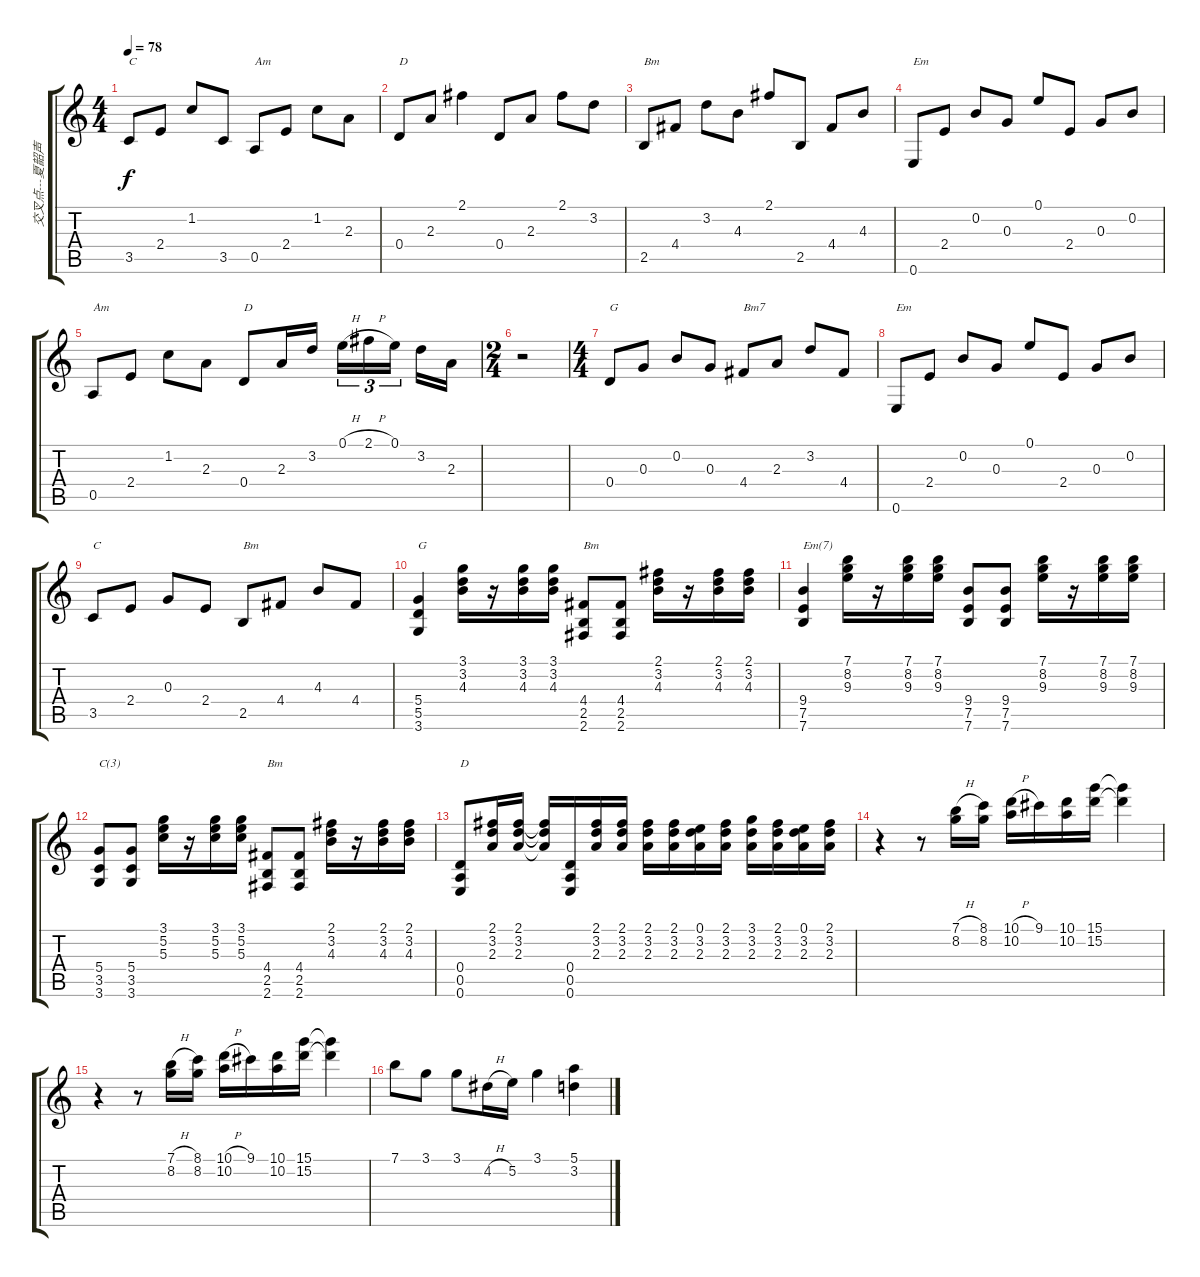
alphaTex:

\track ("交叉点---夏韶声" "交叉点---夏韶声") {instrument acousticguitarsteel}
\staff {score tabs}
\tuning (E4 B3 G3 D3 A2 E2) {hide}
\ts (4 4)
\tempo 78
\clef g2
\ks c
3.5.8{txt "C" dy f} 2.4.8 1.2.8 3.5.8 0.5.8{txt "Am"} 2.4.8 1.2.8 2.3.8 |
0.4.8{txt "D"} 2.3.8 2.1.4 0.4.8 2.3.8 2.1.8 3.2.8 |
2.5.8{txt "Bm"} 4.4.8 3.2.8 4.3.8 2.1.8 2.5.8 4.4.8 4.3.8 |
0.6.8{txt "Em"} 2.4.8 0.2.8 0.3.8 0.1.8 2.4.8 0.3.8 0.2.8 |
0.5.8{txt "Am"} 2.4.8 1.2.8 2.3.8 0.4.8{txt "D"} 2.3.16 3.2.16 0.1{h}.16{tu (3 2)} 2.1{h}.16{tu (3 2)} 0.1.16{tu (3 2)} 3.2.16 2.3.16 |
\ts (2 4)
r.2 |
\ts (4 4)
0.4.8{txt "G"} 0.3.8 0.2.8 0.3.8 4.4.8{txt "Bm7"} 2.3.8 3.2.8 4.4.8 |
0.6.8{txt "Em"} 2.4.8 0.2.8 0.3.8 0.1.8 2.4.8 0.3.8 0.2.8 |
3.5.8{txt "C"} 2.4.8 0.3.8 2.4.8 2.5.8{txt "Bm"} 4.4.8 4.3.8 4.4.8 |
(5.4 5.5 3.6).4{txt "G"} (3.1 3.2 4.3).16 r.16 (3.1 3.2 4.3).16 (3.1 3.2 4.3).16 (4.4 2.5 2.6).8{txt "Bm"} (4.4 2.5 2.6).8 (2.1 3.2 4.3).16 r.16 (2.1 3.2 4.3).16 (2.1 3.2 4.3).16 |
(9.4 7.5 7.6).4{txt "Em(7)"} (7.1 8.2 9.3).16 r.16 (7.1 8.2 9.3).16 (7.1 8.2 9.3).16 (9.4 7.5 7.6).8 (9.4 7.5 7.6).8 (7.1 8.2 9.3).16 r.16 (7.1 8.2 9.3).16 (7.1 8.2 9.3).16 |
(5.4 3.5 3.6).8{txt "C(3)"} (5.4 3.5 3.6).8 (3.1 5.2 5.3).16 r.16 (3.1 5.2 5.3).16 (3.1 5.2 5.3).16 (4.4 2.5 2.6).8{txt "Bm"} (4.4 2.5 2.6).8 (2.1 3.2 4.3).16 r.16 (2.1 3.2 4.3).16 (2.1 3.2 4.3).16 |
(0.4 0.5 0.6).8{txt "D"} (2.1 3.2 2.3).16 (2.1 3.2 2.3).16 (2.1{t} 3.2{t} 2.3{t}).16 (0.4 0.5 0.6).16 (2.1 3.2 2.3).16 (2.1 3.2 2.3).16 (2.1 3.2 2.3).16 (2.1 3.2 2.3).16 (0.1 3.2 2.3).16 (2.1 3.2 2.3).16 (3.1 3.2 2.3).16 (2.1 3.2 2.3).16 (0.1 3.2 2.3).16 (2.1 3.2 2.3).16 |
r.4 r.8 (7.1{h} 8.2).16 (8.1 8.2).16 (10.1{h} 10.2).16 9.1.16 (10.1 10.2).16 (15.1 15.2).16 (15.1{t} 15.2{t}).4 |
r.4 r.8 (7.1{h} 8.2).16 (8.1 8.2).16 (10.1{h} 10.2).16 9.1.16 (10.1 10.2).16 (15.1 15.2).16 (15.1{t} 15.2{t}).4 |
7.1.8 3.1.8 3.1.8 4.2{h}.16 5.2.16 3.1.4 (5.1 3.2).4
